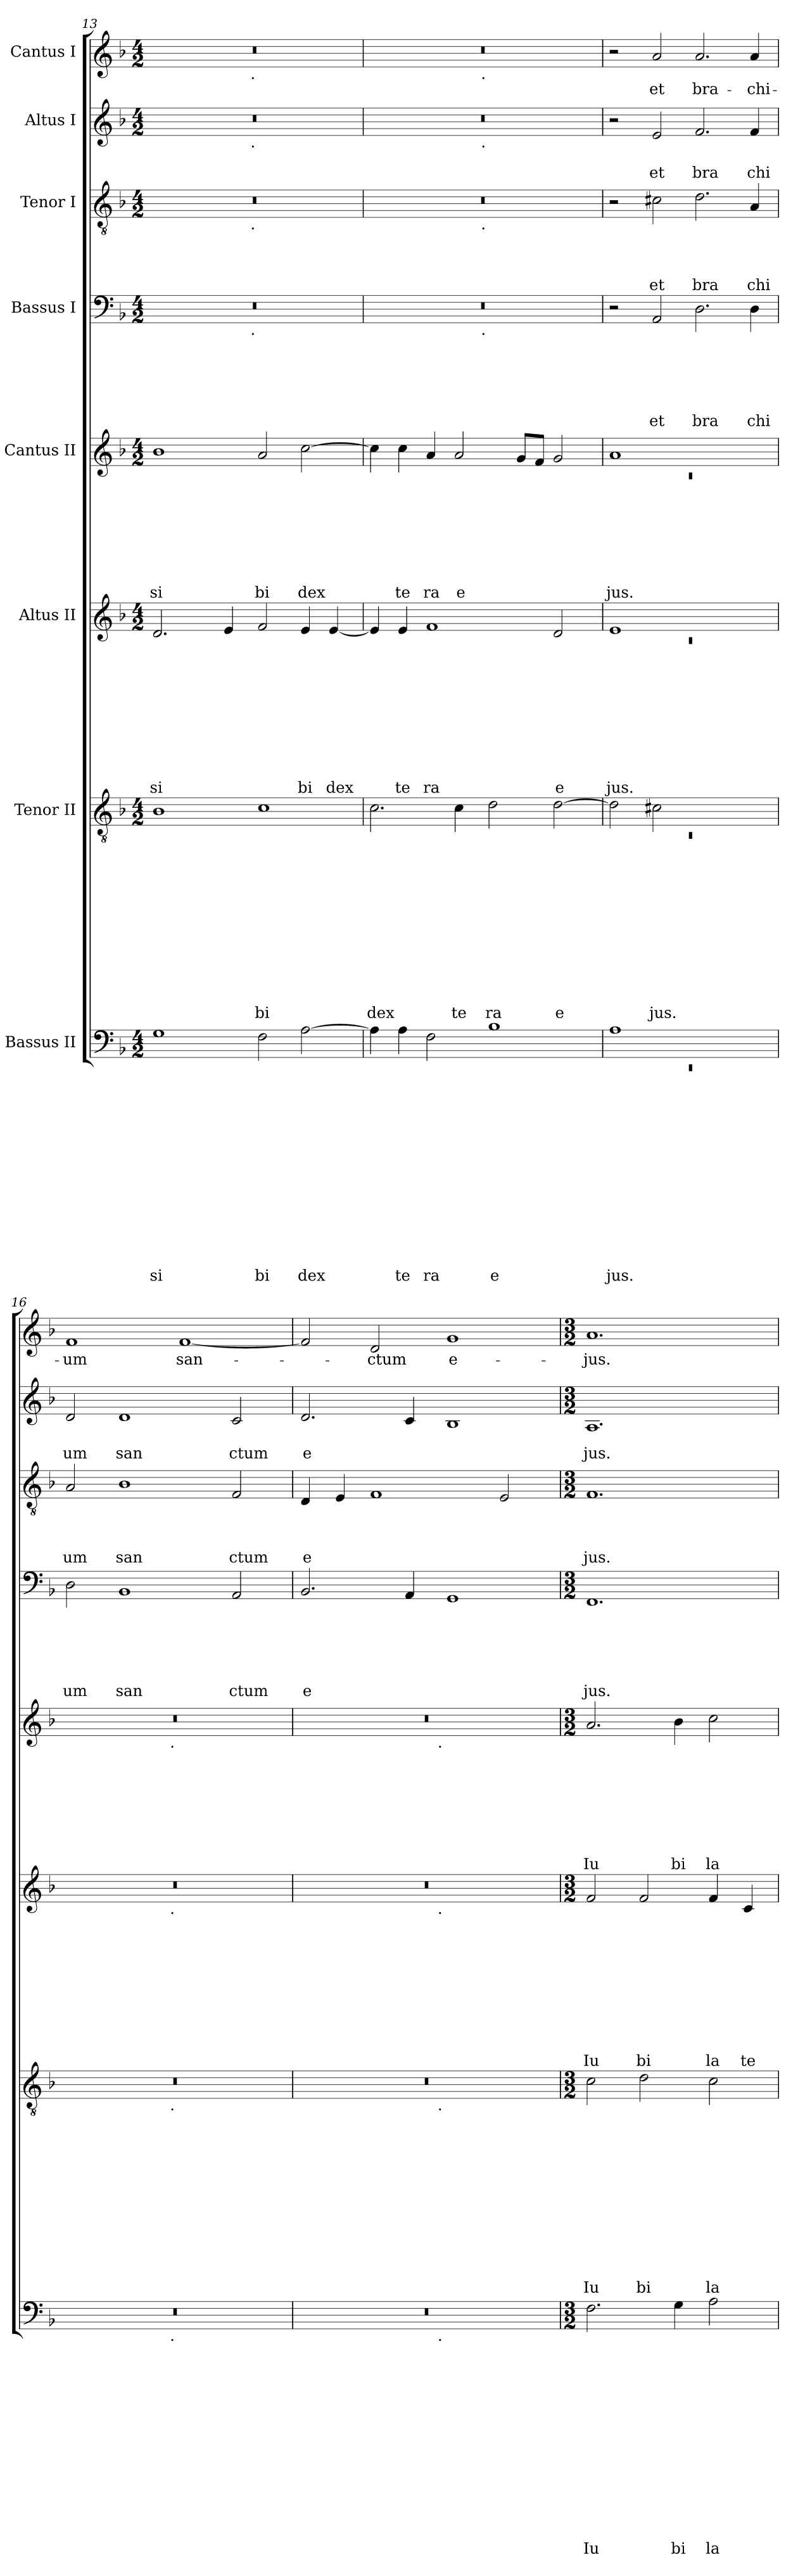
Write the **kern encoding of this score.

**kern	**text	**text	**text	**text	**text	**text	**text	**text	**text	**text	**text	**text	**text	**text	**kern	**text	**text	**text	**text	**text	**text	**text	**text	**text	**text	**text	**text	**kern	**text	**text	**text	**text	**text	**text	**text	**text	**text	**text	**kern	**text	**text	**text	**text	**text	**text	**text	**text	**kern	**text	**text	**text	**text	**text	**text	**kern	**text	**text	**text	**text	**kern	**text	**text	**kern	**text
*part8	*part8	*part8	*part8	*part8	*part8	*part8	*part8	*part8	*part8	*part8	*part8	*part8	*part8	*part8	*part7	*part7	*part7	*part7	*part7	*part7	*part7	*part7	*part7	*part7	*part7	*part7	*part7	*part6	*part6	*part6	*part6	*part6	*part6	*part6	*part6	*part6	*part6	*part6	*part5	*part5	*part5	*part5	*part5	*part5	*part5	*part5	*part5	*part4	*part4	*part4	*part4	*part4	*part4	*part4	*part3	*part3	*part3	*part3	*part3	*part2	*part2	*part2	*part1	*part1
*staff8	*staff8	*staff8	*staff8	*staff8	*staff8	*staff8	*staff8	*staff8	*staff8	*staff8	*staff8	*staff8	*staff8	*staff8	*staff7	*staff7	*staff7	*staff7	*staff7	*staff7	*staff7	*staff7	*staff7	*staff7	*staff7	*staff7	*staff7	*staff6	*staff6	*staff6	*staff6	*staff6	*staff6	*staff6	*staff6	*staff6	*staff6	*staff6	*staff5	*staff5	*staff5	*staff5	*staff5	*staff5	*staff5	*staff5	*staff5	*staff4	*staff4	*staff4	*staff4	*staff4	*staff4	*staff4	*staff3	*staff3	*staff3	*staff3	*staff3	*staff2	*staff2	*staff2	*staff1	*staff1
*I"Bassus II	*	*	*	*	*	*	*	*	*	*	*	*	*	*	*I"Tenor II	*	*	*	*	*	*	*	*	*	*	*	*	*I"Altus II	*	*	*	*	*	*	*	*	*	*	*I"Cantus II	*	*	*	*	*	*	*	*	*I"Bassus I	*	*	*	*	*	*	*I"Tenor I	*	*	*	*	*I"Altus I	*	*	*I"Cantus I	*
*clefF4	*	*	*	*	*	*	*	*	*	*	*	*	*	*	*clefGv2	*	*	*	*	*	*	*	*	*	*	*	*	*clefG2	*	*	*	*	*	*	*	*	*	*	*clefG2	*	*	*	*	*	*	*	*	*clefF4	*	*	*	*	*	*	*clefGv2	*	*	*	*	*clefG2	*	*	*clefG2	*
*k[b-]	*	*	*	*	*	*	*	*	*	*	*	*	*	*	*k[b-]	*	*	*	*	*	*	*	*	*	*	*	*	*k[b-]	*	*	*	*	*	*	*	*	*	*	*k[b-]	*	*	*	*	*	*	*	*	*k[b-]	*	*	*	*	*	*	*k[b-]	*	*	*	*	*k[b-]	*	*	*k[b-]	*
*F:	*	*	*	*	*	*	*	*	*	*	*	*	*	*	*F:	*	*	*	*	*	*	*	*	*	*	*	*	*F:	*	*	*	*	*	*	*	*	*	*	*F:	*	*	*	*	*	*	*	*	*F:	*	*	*	*	*	*	*F:	*	*	*	*	*F:	*	*	*F:	*
*M4/2	*	*	*	*	*	*	*	*	*	*	*	*	*	*	*M4/2	*	*	*	*	*	*	*	*	*	*	*	*	*M4/2	*	*	*	*	*	*	*	*	*	*	*M4/2	*	*	*	*	*	*	*	*	*M4/2	*	*	*	*	*	*	*M4/2	*	*	*	*	*M4/2	*	*	*M4/2	*
=13	=13	=13	=13	=13	=13	=13	=13	=13	=13	=13	=13	=13	=13	=13	=13	=13	=13	=13	=13	=13	=13	=13	=13	=13	=13	=13	=13	=13	=13	=13	=13	=13	=13	=13	=13	=13	=13	=13	=13	=13	=13	=13	=13	=13	=13	=13	=13	=13	=13	=13	=13	=13	=13	=13	=13	=13	=13	=13	=13	=13	=13	=13	=13	=13
!	!	!	!	!	!	!	!	!	!	!	!	!	!	!LO:LY:b	!	!	!	!	!	!	!	!	!	!	!	!	!	!	!	!	!	!	!	!	!	!	!	!LO:LY:b	!	!	!	!	!	!	!	!	!LO:LY:b	!	!	!	!	!	!	!	!	!	!	!	!	!	!	!	!	!
*	*	*	*	*	*	*	*	*	*	*	*	*	*	*	*	*	*	*	*	*	*	*	*	*	*	*	*	*	*	*	*	*	*	*	*	*	*	*	*	*	*	*	*	*	*	*	*	*^	*	*	*	*	*	*	*^	*	*	*	*	*^	*	*	*^	*
1G	.	.	.	.	.	.	.	.	.	.	.	.	.	si	1B-	.	.	.	.	.	.	.	.	.	.	.	.	2.d/	.	.	.	.	.	.	.	.	.	si	1b-	.	.	.	.	.	.	.	si	0r	2ryy	.	.	.	.	.	.	0r	2ryy	.	.	.	.	0r	2ryy	.	.	0r	2ryy	.
.	.	.	.	.	.	.	.	.	.	.	.	.	.	.	.	.	.	.	.	.	.	.	.	.	.	.	.	.	.	.	.	.	.	.	.	.	.	.	.	.	.	.	.	.	.	.	.	.	4...ryy	.	.	.	.	.	.	.	4...ryy	.	.	.	.	.	4...ryy	.	.	.	4...ryy	.
.	.	.	.	.	.	.	.	.	.	.	.	.	.	.	.	.	.	.	.	.	.	.	.	.	.	.	.	4e/	.	.	.	.	.	.	.	.	.	.	.	.	.	.	.	.	.	.	.	.	.	.	.	.	.	.	.	.	.	.	.	.	.	.	.	.	.	.	.	.
!	!	!	!	!	!	!	!	!	!	!	!	!	!	!	!	!	!	!	!	!	!	!	!	!	!	!	!	!	!	!	!	!	!	!	!	!	!	!	!	!	!	!	!	!	!	!	!	!	!	!	!	!	!	!	!	!	!	!	!	!	!	!	!	!	!	!	!LO:TX:b:t=.	!
!	!	!	!	!	!	!	!	!	!	!	!	!	!	!	!	!	!	!	!	!	!	!	!	!	!	!	!	!	!	!	!	!	!	!	!	!	!	!	!	!	!	!	!	!	!	!	!	!	!	!	!	!	!	!	!	!	!	!	!	!	!	!	!LO:TX:b:t=.	!	!	!	!	!
!	!	!	!	!	!	!	!	!	!	!	!	!	!	!	!	!	!	!	!	!	!	!	!	!	!	!	!	!	!	!	!	!	!	!	!	!	!	!	!	!	!	!	!	!	!	!	!	!	!	!	!	!	!	!	!	!	!LO:TX:b:t=.	!	!	!	!	!	!	!	!	!	!	!
!	!	!	!	!	!	!	!	!	!	!	!	!	!	!	!	!	!	!	!	!	!	!	!	!	!	!	!	!	!	!	!	!	!	!	!	!	!	!	!	!	!	!	!	!	!	!	!	!	!LO:TX:b:t=.	!	!	!	!	!	!	!	!	!	!	!	!	!	!	!	!	!	!	!
.	.	.	.	.	.	.	.	.	.	.	.	.	.	.	.	.	.	.	.	.	.	.	.	.	.	.	.	.	.	.	.	.	.	.	.	.	.	.	.	.	.	.	.	.	.	.	.	.	1ryy	.	.	.	.	.	.	.	1ryy	.	.	.	.	.	1ryy	.	.	.	1ryy	.
!	!	!	!	!	!	!	!	!	!	!	!	!	!	!LO:LY:b	!	!	!	!	!	!	!	!	!	!	!	!	!LO:LY:b	!	!	!	!	!	!	!	!	!	!	!	!	!	!	!	!	!	!	!	!LO:LY:b	!	!	!	!	!	!	!	!	!	!	!	!	!	!	!	!	!	!	!	!	!
2F\	.	.	.	.	.	.	.	.	.	.	.	.	.	bi	1c	.	.	.	.	.	.	.	.	.	.	.	bi	2f/	.	.	.	.	.	.	.	.	.	.	2a/	.	.	.	.	.	.	.	bi	.	.	.	.	.	.	.	.	.	.	.	.	.	.	.	.	.	.	.	.	.
!	!	!	!	!	!	!	!	!	!	!	!	!	!	!LO:LY:b	!	!	!	!	!	!	!	!	!	!	!	!	!	!	!	!	!	!	!	!	!	!	!	!LO:LY:b	!	!	!	!	!	!	!	!	!LO:LY:b	!	!	!	!	!	!	!	!	!	!	!	!	!	!	!	!	!	!	!	!	!
[>2A\	.	.	.	.	.	.	.	.	.	.	.	.	.	dex	.	.	.	.	.	.	.	.	.	.	.	.	.	4e/	.	.	.	.	.	.	.	.	.	bi	[>2cc\	.	.	.	.	.	.	.	dex	.	.	.	.	.	.	.	.	.	.	.	.	.	.	.	.	.	.	.	.	.
!	!	!	!	!	!	!	!	!	!	!	!	!	!	!	!	!	!	!	!	!	!	!	!	!	!	!	!	!	!	!	!	!	!	!	!	!	!	!LO:LY:b	!	!	!	!	!	!	!	!	!	!	!	!	!	!	!	!	!	!	!	!	!	!	!	!	!	!	!	!	!	!
.	.	.	.	.	.	.	.	.	.	.	.	.	.	.	.	.	.	.	.	.	.	.	.	.	.	.	.	[<4e/	.	.	.	.	.	.	.	.	.	dex	.	.	.	.	.	.	.	.	.	.	.	.	.	.	.	.	.	.	.	.	.	.	.	.	.	.	.	.	.	.
.	.	.	.	.	.	.	.	.	.	.	.	.	.	.	.	.	.	.	.	.	.	.	.	.	.	.	.	.	.	.	.	.	.	.	.	.	.	.	.	.	.	.	.	.	.	.	.	.	32ryy	.	.	.	.	.	.	.	32ryy	.	.	.	.	.	32ryy	.	.	.	32ryy	.
=14	=14	=14	=14	=14	=14	=14	=14	=14	=14	=14	=14	=14	=14	=14	=14	=14	=14	=14	=14	=14	=14	=14	=14	=14	=14	=14	=14	=14	=14	=14	=14	=14	=14	=14	=14	=14	=14	=14	=14	=14	=14	=14	=14	=14	=14	=14	=14	=14	=14	=14	=14	=14	=14	=14	=14	=14	=14	=14	=14	=14	=14	=14	=14	=14	=14	=14	=14	=14
!	!	!	!	!	!	!	!	!	!	!	!	!	!	!	!	!	!	!	!	!	!	!	!	!	!	!	!LO:LY:b	!	!	!	!	!	!	!	!	!	!	!	!	!	!	!	!	!	!	!	!	!	!	!	!	!	!	!	!	!	!	!	!	!	!	!	!	!	!	!	!	!
4A\]	.	.	.	.	.	.	.	.	.	.	.	.	.	.	2.c\	.	.	.	.	.	.	.	.	.	.	.	dex	4e/]	.	.	.	.	.	.	.	.	.	.	4cc\]	.	.	.	.	.	.	.	.	0r	2ryy	.	.	.	.	.	.	0r	2ryy	.	.	.	.	0r	2ryy	.	.	0r	2ryy	.
!	!	!	!	!	!	!	!	!	!	!	!	!	!	!LO:LY:b	!	!	!	!	!	!	!	!	!	!	!	!	!	!	!	!	!	!	!	!	!	!	!	!LO:LY:b	!	!	!	!	!	!	!	!	!LO:LY:b	!	!	!	!	!	!	!	!	!	!	!	!	!	!	!	!	!	!	!	!	!
4A\	.	.	.	.	.	.	.	.	.	.	.	.	.	te	.	.	.	.	.	.	.	.	.	.	.	.	.	4e/	.	.	.	.	.	.	.	.	.	te	4cc\	.	.	.	.	.	.	.	te	.	.	.	.	.	.	.	.	.	.	.	.	.	.	.	.	.	.	.	.	.
!	!	!	!	!	!	!	!	!	!	!	!	!	!	!LO:LY:b	!	!	!	!	!	!	!	!	!	!	!	!	!	!	!	!	!	!	!	!	!	!	!	!LO:LY:b	!	!	!	!	!	!	!	!	!LO:LY:b	!	!	!	!	!	!	!	!	!	!	!	!	!	!	!	!	!	!	!	!	!
2F\	.	.	.	.	.	.	.	.	.	.	.	.	.	ra	.	.	.	.	.	.	.	.	.	.	.	.	.	1f	.	.	.	.	.	.	.	.	.	ra	4a/	.	.	.	.	.	.	.	ra	.	4...ryy	.	.	.	.	.	.	.	4...ryy	.	.	.	.	.	4...ryy	.	.	.	4...ryy	.
!	!	!	!	!	!	!	!	!	!	!	!	!	!	!	!	!	!	!	!	!	!	!	!	!	!	!	!LO:LY:b	!	!	!	!	!	!	!	!	!	!	!	!	!	!	!	!	!	!	!	!LO:LY:b	!	!	!	!	!	!	!	!	!	!	!	!	!	!	!	!	!	!	!	!	!
.	.	.	.	.	.	.	.	.	.	.	.	.	.	.	4c\	.	.	.	.	.	.	.	.	.	.	.	te	.	.	.	.	.	.	.	.	.	.	.	2a/	.	.	.	.	.	.	.	e	.	.	.	.	.	.	.	.	.	.	.	.	.	.	.	.	.	.	.	.	.
!	!	!	!	!	!	!	!	!	!	!	!	!	!	!	!	!	!	!	!	!	!	!	!	!	!	!	!	!	!	!	!	!	!	!	!	!	!	!	!	!	!	!	!	!	!	!	!	!	!	!	!	!	!	!	!	!	!	!	!	!	!	!	!	!	!	!	!LO:TX:b:t=.	!
!	!	!	!	!	!	!	!	!	!	!	!	!	!	!	!	!	!	!	!	!	!	!	!	!	!	!	!	!	!	!	!	!	!	!	!	!	!	!	!	!	!	!	!	!	!	!	!	!	!	!	!	!	!	!	!	!	!	!	!	!	!	!	!LO:TX:b:t=.	!	!	!	!	!
!	!	!	!	!	!	!	!	!	!	!	!	!	!	!	!	!	!	!	!	!	!	!	!	!	!	!	!	!	!	!	!	!	!	!	!	!	!	!	!	!	!	!	!	!	!	!	!	!	!	!	!	!	!	!	!	!	!LO:TX:b:t=.	!	!	!	!	!	!	!	!	!	!	!
!	!	!	!	!	!	!	!	!	!	!	!	!	!	!	!	!	!	!	!	!	!	!	!	!	!	!	!	!	!	!	!	!	!	!	!	!	!	!	!	!	!	!	!	!	!	!	!	!	!LO:TX:b:t=.	!	!	!	!	!	!	!	!	!	!	!	!	!	!	!	!	!	!	!
.	.	.	.	.	.	.	.	.	.	.	.	.	.	.	.	.	.	.	.	.	.	.	.	.	.	.	.	.	.	.	.	.	.	.	.	.	.	.	.	.	.	.	.	.	.	.	.	.	1ryy	.	.	.	.	.	.	.	1ryy	.	.	.	.	.	1ryy	.	.	.	1ryy	.
!	!	!	!	!	!	!	!	!	!	!	!	!	!	!LO:LY:b	!	!	!	!	!	!	!	!	!	!	!	!	!LO:LY:b	!	!	!	!	!	!	!	!	!	!	!	!	!	!	!	!	!	!	!	!	!	!	!	!	!	!	!	!	!	!	!	!	!	!	!	!	!	!	!	!	!
1B-	.	.	.	.	.	.	.	.	.	.	.	.	.	e	2d\	.	.	.	.	.	.	.	.	.	.	.	ra	.	.	.	.	.	.	.	.	.	.	.	.	.	.	.	.	.	.	.	.	.	.	.	.	.	.	.	.	.	.	.	.	.	.	.	.	.	.	.	.	.
.	.	.	.	.	.	.	.	.	.	.	.	.	.	.	.	.	.	.	.	.	.	.	.	.	.	.	.	.	.	.	.	.	.	.	.	.	.	.	8g/L	.	.	.	.	.	.	.	.	.	.	.	.	.	.	.	.	.	.	.	.	.	.	.	.	.	.	.	.	.
.	.	.	.	.	.	.	.	.	.	.	.	.	.	.	.	.	.	.	.	.	.	.	.	.	.	.	.	.	.	.	.	.	.	.	.	.	.	.	8f/J	.	.	.	.	.	.	.	.	.	.	.	.	.	.	.	.	.	.	.	.	.	.	.	.	.	.	.	.	.
!	!	!	!	!	!	!	!	!	!	!	!	!	!	!	!	!	!	!	!	!	!	!	!	!	!	!	!LO:LY:b	!	!	!	!	!	!	!	!	!	!	!LO:LY:b	!	!	!	!	!	!	!	!	!	!	!	!	!	!	!	!	!	!	!	!	!	!	!	!	!	!	!	!	!	!
.	.	.	.	.	.	.	.	.	.	.	.	.	.	.	[>2d\	.	.	.	.	.	.	.	.	.	.	.	e	2d/	.	.	.	.	.	.	.	.	.	e	2g/	.	.	.	.	.	.	.	.	.	.	.	.	.	.	.	.	.	.	.	.	.	.	.	.	.	.	.	.	.
.	.	.	.	.	.	.	.	.	.	.	.	.	.	.	.	.	.	.	.	.	.	.	.	.	.	.	.	.	.	.	.	.	.	.	.	.	.	.	.	.	.	.	.	.	.	.	.	.	32ryy	.	.	.	.	.	.	.	32ryy	.	.	.	.	.	32ryy	.	.	.	32ryy	.
=15	=15	=15	=15	=15	=15	=15	=15	=15	=15	=15	=15	=15	=15	=15	=15	=15	=15	=15	=15	=15	=15	=15	=15	=15	=15	=15	=15	=15	=15	=15	=15	=15	=15	=15	=15	=15	=15	=15	=15	=15	=15	=15	=15	=15	=15	=15	=15	=15	=15	=15	=15	=15	=15	=15	=15	=15	=15	=15	=15	=15	=15	=15	=15	=15	=15	=15	=15	=15
*^	*	*	*	*	*	*	*	*	*	*	*	*	*	*	*^	*	*	*	*	*	*	*	*	*	*	*	*	*^	*	*	*	*	*	*	*	*	*	*	*^	*	*	*	*	*	*	*	*	*	*	*	*	*	*	*	*	*	*	*	*	*	*	*	*	*	*	*	*	*
!	!LO:N:vis=1	!	!	!	!	!	!	!	!	!	!	!	!	!	!LO:LY:b	!	!LO:N:vis=1	!	!	!	!	!	!	!	!	!	!	!	!	!	!LO:N:vis=1	!	!	!	!	!	!	!	!	!	!LO:LY:b	!	!LO:N:vis=1	!	!	!	!	!	!	!	!LO:LY:b	!	!	!	!	!	!	!	!	!	!	!	!	!	!	!	!	!	!	!	!	!
*	*	*	*	*	*	*	*	*	*	*	*	*	*	*	*	*	*	*	*	*	*	*	*	*	*	*	*	*	*	*	*	*	*	*	*	*	*	*	*	*	*	*	*	*	*	*	*	*	*	*	*	*v	*v	*	*	*	*	*	*	*	*	*	*	*	*	*v	*v	*	*	*v	*v	*
*	*	*	*	*	*	*	*	*	*	*	*	*	*	*	*	*	*	*	*	*	*	*	*	*	*	*	*	*	*	*	*	*	*	*	*	*	*	*	*	*	*	*	*	*	*	*	*	*	*	*	*	*	*	*	*	*	*	*	*v	*v	*	*	*	*	*	*	*	*	*
1A	0rEE	.	.	.	.	.	.	.	.	.	.	.	.	.	jus.	2d\]	0rC	.	.	.	.	.	.	.	.	.	.	.	.	1e	0rc	.	.	.	.	.	.	.	.	.	jus.	1a	0rc	.	.	.	.	.	.	.	jus.	2r	.	.	.	.	.	.	2r	.	.	.	.	2r	.	.	2r	.
!	!	!	!	!	!	!	!	!	!	!	!	!	!	!	!	!	!	!	!	!	!	!	!	!	!	!	!	!	!LO:LY:b	!	!	!	!	!	!	!	!	!	!	!	!	!	!	!	!	!	!	!	!	!	!	!	!	!	!	!	!	!LO:LY:b	!	!	!	!	!LO:LY:b	!	!	!LO:LY:b	!	!LO:LY:b
.	.	.	.	.	.	.	.	.	.	.	.	.	.	.	.	2c#X\	.	.	.	.	.	.	.	.	.	.	.	.	jus.	.	.	.	.	.	.	.	.	.	.	.	.	.	.	.	.	.	.	.	.	.	.	2AA/	.	.	.	.	.	et	2c#X\	.	.	.	et	2e/	.	et	2a/	et
!	!	!	!	!	!	!	!	!	!	!	!	!	!	!	!	!	!	!	!	!	!	!	!	!	!	!	!	!	!	!	!	!	!	!	!	!	!	!	!	!	!	!	!	!	!	!	!	!	!	!	!	!	!	!	!	!	!	!LO:LY:b	!	!	!	!	!LO:LY:b	!	!	!LO:LY:b	!	!LO:LY:b
1ryy	.	.	.	.	.	.	.	.	.	.	.	.	.	.	.	1ryy	.	.	.	.	.	.	.	.	.	.	.	.	.	1ryy	.	.	.	.	.	.	.	.	.	.	.	1ryy	.	.	.	.	.	.	.	.	.	2.D\	.	.	.	.	.	bra	2.d\	.	.	.	bra	2.f/	.	bra	2.a/	bra-
!	!	!	!	!	!	!	!	!	!	!	!	!	!	!	!	!	!	!	!	!	!	!	!	!	!	!	!	!	!	!	!	!	!	!	!	!	!	!	!	!	!	!	!	!	!	!	!	!	!	!	!	!	!	!	!	!	!	!LO:LY:b	!	!	!	!	!LO:LY:b	!	!	!LO:LY:b	!	!LO:LY:b
.	.	.	.	.	.	.	.	.	.	.	.	.	.	.	.	.	.	.	.	.	.	.	.	.	.	.	.	.	.	.	.	.	.	.	.	.	.	.	.	.	.	.	.	.	.	.	.	.	.	.	.	4D\	.	.	.	.	.	chi	4A/	.	.	.	chi	4f/	.	chi	4a/	-chi-
=16	=16	=16	=16	=16	=16	=16	=16	=16	=16	=16	=16	=16	=16	=16	=16	=16	=16	=16	=16	=16	=16	=16	=16	=16	=16	=16	=16	=16	=16	=16	=16	=16	=16	=16	=16	=16	=16	=16	=16	=16	=16	=16	=16	=16	=16	=16	=16	=16	=16	=16	=16	=16	=16	=16	=16	=16	=16	=16	=16	=16	=16	=16	=16	=16	=16	=16	=16	=16
!	!	!	!	!	!	!	!	!	!	!	!	!	!	!	!	!	!	!	!	!	!	!	!	!	!	!	!	!	!	!	!	!	!	!	!	!	!	!	!	!	!	!	!	!	!	!	!	!	!	!	!	!	!	!	!	!	!	!LO:LY:b	!	!	!	!	!LO:LY:b	!	!	!LO:LY:b	!	!LO:LY:b
0r	2ryy	.	.	.	.	.	.	.	.	.	.	.	.	.	.	0r	2ryy	.	.	.	.	.	.	.	.	.	.	.	.	0r	2ryy	.	.	.	.	.	.	.	.	.	.	0r	2ryy	.	.	.	.	.	.	.	.	2D\	.	.	.	.	.	um	2A/	.	.	.	um	2d/	.	um	1f	-um
!	!	!	!	!	!	!	!	!	!	!	!	!	!	!	!	!	!	!	!	!	!	!	!	!	!	!	!	!	!	!	!	!	!	!	!	!	!	!	!	!	!	!	!	!	!	!	!	!	!	!	!	!	!	!	!	!	!	!LO:LY:b	!	!	!	!	!LO:LY:b	!	!	!LO:LY:b	!	!
.	4...ryy	.	.	.	.	.	.	.	.	.	.	.	.	.	.	.	4...ryy	.	.	.	.	.	.	.	.	.	.	.	.	.	4...ryy	.	.	.	.	.	.	.	.	.	.	.	4...ryy	.	.	.	.	.	.	.	.	1BB-	.	.	.	.	.	san	1B-	.	.	.	san	1d	.	san	.	.
!	!	!	!	!	!	!	!	!	!	!	!	!	!	!	!	!	!	!	!	!	!	!	!	!	!	!	!	!	!	!	!	!	!	!	!	!	!	!	!	!	!	!	!LO:TX:b:t=.	!	!	!	!	!	!	!	!	!	!	!	!	!	!	!	!	!	!	!	!	!	!	!	!	!
!	!	!	!	!	!	!	!	!	!	!	!	!	!	!	!	!	!	!	!	!	!	!	!	!	!	!	!	!	!	!	!LO:TX:b:t=.	!	!	!	!	!	!	!	!	!	!	!	!	!	!	!	!	!	!	!	!	!	!	!	!	!	!	!	!	!	!	!	!	!	!	!	!	!
!	!	!	!	!	!	!	!	!	!	!	!	!	!	!	!	!	!LO:TX:b:t=.	!	!	!	!	!	!	!	!	!	!	!	!	!	!	!	!	!	!	!	!	!	!	!	!	!	!	!	!	!	!	!	!	!	!	!	!	!	!	!	!	!	!	!	!	!	!	!	!	!	!	!
!	!LO:TX:b:t=.	!	!	!	!	!	!	!	!	!	!	!	!	!	!	!	!	!	!	!	!	!	!	!	!	!	!	!	!	!	!	!	!	!	!	!	!	!	!	!	!	!	!	!	!	!	!	!	!	!	!	!	!	!	!	!	!	!	!	!	!	!	!	!	!	!	!	!
.	1ryy	.	.	.	.	.	.	.	.	.	.	.	.	.	.	.	1ryy	.	.	.	.	.	.	.	.	.	.	.	.	.	1ryy	.	.	.	.	.	.	.	.	.	.	.	1ryy	.	.	.	.	.	.	.	.	.	.	.	.	.	.	.	.	.	.	.	.	.	.	.	.	.
!	!	!	!	!	!	!	!	!	!	!	!	!	!	!	!	!	!	!	!	!	!	!	!	!	!	!	!	!	!	!	!	!	!	!	!	!	!	!	!	!	!	!	!	!	!	!	!	!	!	!	!	!	!	!	!	!	!	!	!	!	!	!	!	!	!	!	!	!LO:LY:b
.	.	.	.	.	.	.	.	.	.	.	.	.	.	.	.	.	.	.	.	.	.	.	.	.	.	.	.	.	.	.	.	.	.	.	.	.	.	.	.	.	.	.	.	.	.	.	.	.	.	.	.	.	.	.	.	.	.	.	.	.	.	.	.	.	.	.	[<1f	san-
!	!	!	!	!	!	!	!	!	!	!	!	!	!	!	!	!	!	!	!	!	!	!	!	!	!	!	!	!	!	!	!	!	!	!	!	!	!	!	!	!	!	!	!	!	!	!	!	!	!	!	!	!	!	!	!	!	!	!LO:LY:b	!	!	!	!	!LO:LY:b	!	!	!LO:LY:b	!	!
.	.	.	.	.	.	.	.	.	.	.	.	.	.	.	.	.	.	.	.	.	.	.	.	.	.	.	.	.	.	.	.	.	.	.	.	.	.	.	.	.	.	.	.	.	.	.	.	.	.	.	.	2AA/	.	.	.	.	.	ctum	2F/	.	.	.	ctum	2c/	.	ctum	.	.
.	32ryy	.	.	.	.	.	.	.	.	.	.	.	.	.	.	.	32ryy	.	.	.	.	.	.	.	.	.	.	.	.	.	32ryy	.	.	.	.	.	.	.	.	.	.	.	32ryy	.	.	.	.	.	.	.	.	.	.	.	.	.	.	.	.	.	.	.	.	.	.	.	.	.
=17	=17	=17	=17	=17	=17	=17	=17	=17	=17	=17	=17	=17	=17	=17	=17	=17	=17	=17	=17	=17	=17	=17	=17	=17	=17	=17	=17	=17	=17	=17	=17	=17	=17	=17	=17	=17	=17	=17	=17	=17	=17	=17	=17	=17	=17	=17	=17	=17	=17	=17	=17	=17	=17	=17	=17	=17	=17	=17	=17	=17	=17	=17	=17	=17	=17	=17	=17	=17
!	!	!	!	!	!	!	!	!	!	!	!	!	!	!	!	!	!	!	!	!	!	!	!	!	!	!	!	!	!	!	!	!	!	!	!	!	!	!	!	!	!	!	!	!	!	!	!	!	!	!	!	!	!	!	!	!	!	!LO:LY:b	!	!	!	!	!LO:LY:b	!	!	!LO:LY:b	!	!
0r	2ryy	.	.	.	.	.	.	.	.	.	.	.	.	.	.	0r	2ryy	.	.	.	.	.	.	.	.	.	.	.	.	0r	2ryy	.	.	.	.	.	.	.	.	.	.	0r	2ryy	.	.	.	.	.	.	.	.	2.BB-/	.	.	.	.	.	e	4D/	.	.	.	e	2.d/	.	e	2f/]	.
.	.	.	.	.	.	.	.	.	.	.	.	.	.	.	.	.	.	.	.	.	.	.	.	.	.	.	.	.	.	.	.	.	.	.	.	.	.	.	.	.	.	.	.	.	.	.	.	.	.	.	.	.	.	.	.	.	.	.	4E/	.	.	.	.	.	.	.	.	.
!	!	!	!	!	!	!	!	!	!	!	!	!	!	!	!	!	!	!	!	!	!	!	!	!	!	!	!	!	!	!	!	!	!	!	!	!	!	!	!	!	!	!	!	!	!	!	!	!	!	!	!	!	!	!	!	!	!	!	!	!	!	!	!	!	!	!	!	!LO:LY:b
.	4...ryy	.	.	.	.	.	.	.	.	.	.	.	.	.	.	.	4...ryy	.	.	.	.	.	.	.	.	.	.	.	.	.	4...ryy	.	.	.	.	.	.	.	.	.	.	.	4...ryy	.	.	.	.	.	.	.	.	.	.	.	.	.	.	.	1F	.	.	.	.	.	.	.	2d/	-ctum
.	.	.	.	.	.	.	.	.	.	.	.	.	.	.	.	.	.	.	.	.	.	.	.	.	.	.	.	.	.	.	.	.	.	.	.	.	.	.	.	.	.	.	.	.	.	.	.	.	.	.	.	4AA/	.	.	.	.	.	.	.	.	.	.	.	4c/	.	.	.	.
!	!	!	!	!	!	!	!	!	!	!	!	!	!	!	!	!	!	!	!	!	!	!	!	!	!	!	!	!	!	!	!	!	!	!	!	!	!	!	!	!	!	!	!LO:TX:b:t=.	!	!	!	!	!	!	!	!	!	!	!	!	!	!	!	!	!	!	!	!	!	!	!	!	!
!	!	!	!	!	!	!	!	!	!	!	!	!	!	!	!	!	!	!	!	!	!	!	!	!	!	!	!	!	!	!	!LO:TX:b:t=.	!	!	!	!	!	!	!	!	!	!	!	!	!	!	!	!	!	!	!	!	!	!	!	!	!	!	!	!	!	!	!	!	!	!	!	!	!
!	!	!	!	!	!	!	!	!	!	!	!	!	!	!	!	!	!LO:TX:b:t=.	!	!	!	!	!	!	!	!	!	!	!	!	!	!	!	!	!	!	!	!	!	!	!	!	!	!	!	!	!	!	!	!	!	!	!	!	!	!	!	!	!	!	!	!	!	!	!	!	!	!	!
!	!LO:TX:b:t=.	!	!	!	!	!	!	!	!	!	!	!	!	!	!	!	!	!	!	!	!	!	!	!	!	!	!	!	!	!	!	!	!	!	!	!	!	!	!	!	!	!	!	!	!	!	!	!	!	!	!	!	!	!	!	!	!	!	!	!	!	!	!	!	!	!	!	!
.	1ryy	.	.	.	.	.	.	.	.	.	.	.	.	.	.	.	1ryy	.	.	.	.	.	.	.	.	.	.	.	.	.	1ryy	.	.	.	.	.	.	.	.	.	.	.	1ryy	.	.	.	.	.	.	.	.	.	.	.	.	.	.	.	.	.	.	.	.	.	.	.	.	.
!	!	!	!	!	!	!	!	!	!	!	!	!	!	!	!	!	!	!	!	!	!	!	!	!	!	!	!	!	!	!	!	!	!	!	!	!	!	!	!	!	!	!	!	!	!	!	!	!	!	!	!	!	!	!	!	!	!	!	!	!	!	!	!	!	!	!	!	!LO:LY:b
.	.	.	.	.	.	.	.	.	.	.	.	.	.	.	.	.	.	.	.	.	.	.	.	.	.	.	.	.	.	.	.	.	.	.	.	.	.	.	.	.	.	.	.	.	.	.	.	.	.	.	.	1GG	.	.	.	.	.	.	.	.	.	.	.	1B-	.	.	1g	e-
.	.	.	.	.	.	.	.	.	.	.	.	.	.	.	.	.	.	.	.	.	.	.	.	.	.	.	.	.	.	.	.	.	.	.	.	.	.	.	.	.	.	.	.	.	.	.	.	.	.	.	.	.	.	.	.	.	.	.	2E/	.	.	.	.	.	.	.	.	.
.	32ryy	.	.	.	.	.	.	.	.	.	.	.	.	.	.	.	32ryy	.	.	.	.	.	.	.	.	.	.	.	.	.	32ryy	.	.	.	.	.	.	.	.	.	.	.	32ryy	.	.	.	.	.	.	.	.	.	.	.	.	.	.	.	.	.	.	.	.	.	.	.	.	.
*v	*v	*	*	*	*	*	*	*	*	*	*	*	*	*	*	*	*	*	*	*	*	*	*	*	*	*	*	*	*	*v	*v	*	*	*	*	*	*	*	*	*	*	*v	*v	*	*	*	*	*	*	*	*	*	*	*	*	*	*	*	*	*	*	*	*	*	*	*	*	*
*	*	*	*	*	*	*	*	*	*	*	*	*	*	*	*v	*v	*	*	*	*	*	*	*	*	*	*	*	*	*	*	*	*	*	*	*	*	*	*	*	*	*	*	*	*	*	*	*	*	*	*	*	*	*	*	*	*	*	*	*	*	*	*	*	*	*
=18	=18	=18	=18	=18	=18	=18	=18	=18	=18	=18	=18	=18	=18	=18	=18	=18	=18	=18	=18	=18	=18	=18	=18	=18	=18	=18	=18	=18	=18	=18	=18	=18	=18	=18	=18	=18	=18	=18	=18	=18	=18	=18	=18	=18	=18	=18	=18	=18	=18	=18	=18	=18	=18	=18	=18	=18	=18	=18	=18	=18	=18	=18	=18	=18
*M3/2	*	*	*	*	*	*	*	*	*	*	*	*	*	*	*M3/2	*	*	*	*	*	*	*	*	*	*	*	*	*M3/2	*	*	*	*	*	*	*	*	*	*	*M3/2	*	*	*	*	*	*	*	*	*M3/2	*	*	*	*	*	*	*M3/2	*	*	*	*	*M3/2	*	*	*M3/2	*
*^	*	*	*	*	*	*	*	*	*	*	*	*	*	*	*^	*	*	*	*	*	*	*	*	*	*	*	*	*^	*	*	*	*	*	*	*	*	*	*	*^	*	*	*	*	*	*	*	*	*	*	*	*	*	*	*	*	*	*	*	*	*	*	*	*	*
!	!	!	!	!	!	!	!	!	!	!	!	!	!	!	!LO:LY:b	!	!	!	!	!	!	!	!	!	!	!	!	!	!LO:LY:b	!	!	!	!	!	!	!	!	!	!	!	!LO:LY:b	!	!	!	!	!	!	!	!	!	!LO:LY:b	!	!	!	!	!	!	!LO:LY:b	!	!	!	!	!LO:LY:b	!	!	!LO:LY:b	!	!LO:LY:b
*v	*v	*	*	*	*	*	*	*	*	*	*	*	*	*	*	*	*	*	*	*	*	*	*	*	*	*	*	*	*	*v	*v	*	*	*	*	*	*	*	*	*	*	*v	*v	*	*	*	*	*	*	*	*	*	*	*	*	*	*	*	*	*	*	*	*	*	*	*	*	*
*	*	*	*	*	*	*	*	*	*	*	*	*	*	*	*v	*v	*	*	*	*	*	*	*	*	*	*	*	*	*	*	*	*	*	*	*	*	*	*	*	*	*	*	*	*	*	*	*	*	*	*	*	*	*	*	*	*	*	*	*	*	*	*	*	*	*
2.F\	.	.	.	.	.	.	.	.	.	.	.	.	.	Iu	2c\	.	.	.	.	.	.	.	.	.	.	.	Iu	2f/	.	.	.	.	.	.	.	.	.	Iu	2.a/	.	.	.	.	.	.	.	Iu	1.FF	.	.	.	.	.	jus.	1.F	.	.	.	jus.	1.A	.	jus.	1.a	-jus.
!	!	!	!	!	!	!	!	!	!	!	!	!	!	!	!	!	!	!	!	!	!	!	!	!	!	!	!LO:LY:b	!	!	!	!	!	!	!	!	!	!	!LO:LY:b	!	!	!	!	!	!	!	!	!	!	!	!	!	!	!	!	!	!	!	!	!	!	!	!	!	!
.	.	.	.	.	.	.	.	.	.	.	.	.	.	.	2d\	.	.	.	.	.	.	.	.	.	.	.	bi	2f/	.	.	.	.	.	.	.	.	.	bi	.	.	.	.	.	.	.	.	.	.	.	.	.	.	.	.	.	.	.	.	.	.	.	.	.	.
!	!	!	!	!	!	!	!	!	!	!	!	!	!	!LO:LY:b	!	!	!	!	!	!	!	!	!	!	!	!	!	!	!	!	!	!	!	!	!	!	!	!	!	!	!	!	!	!	!	!	!LO:LY:b	!	!	!	!	!	!	!	!	!	!	!	!	!	!	!	!	!
4G\	.	.	.	.	.	.	.	.	.	.	.	.	.	bi	.	.	.	.	.	.	.	.	.	.	.	.	.	.	.	.	.	.	.	.	.	.	.	.	4b-\	.	.	.	.	.	.	.	bi	.	.	.	.	.	.	.	.	.	.	.	.	.	.	.	.	.
!	!	!	!	!	!	!	!	!	!	!	!	!	!	!LO:LY:b	!	!	!	!	!	!	!	!	!	!	!	!	!LO:LY:b	!	!	!	!	!	!	!	!	!	!	!LO:LY:b	!	!	!	!	!	!	!	!	!LO:LY:b	!	!	!	!	!	!	!	!	!	!	!	!	!	!	!	!	!
2A\	.	.	.	.	.	.	.	.	.	.	.	.	.	la	2c\	.	.	.	.	.	.	.	.	.	.	.	la	4f/	.	.	.	.	.	.	.	.	.	la	2cc\	.	.	.	.	.	.	.	la	.	.	.	.	.	.	.	.	.	.	.	.	.	.	.	.	.
!	!	!	!	!	!	!	!	!	!	!	!	!	!	!	!	!	!	!	!	!	!	!	!	!	!	!	!	!	!	!	!	!	!	!	!	!	!	!LO:LY:b	!	!	!	!	!	!	!	!	!	!	!	!	!	!	!	!	!	!	!	!	!	!	!	!	!	!
.	.	.	.	.	.	.	.	.	.	.	.	.	.	.	.	.	.	.	.	.	.	.	.	.	.	.	.	4c/	.	.	.	.	.	.	.	.	.	te	.	.	.	.	.	.	.	.	.	.	.	.	.	.	.	.	.	.	.	.	.	.	.	.	.	.
=	=	=	=	=	=	=	=	=	=	=	=	=	=	=	=	=	=	=	=	=	=	=	=	=	=	=	=	=	=	=	=	=	=	=	=	=	=	=	=	=	=	=	=	=	=	=	=	=	=	=	=	=	=	=	=	=	=	=	=	=	=	=	=	=
*-	*-	*-	*-	*-	*-	*-	*-	*-	*-	*-	*-	*-	*-	*-	*-	*-	*-	*-	*-	*-	*-	*-	*-	*-	*-	*-	*-	*-	*-	*-	*-	*-	*-	*-	*-	*-	*-	*-	*-	*-	*-	*-	*-	*-	*-	*-	*-	*-	*-	*-	*-	*-	*-	*-	*-	*-	*-	*-	*-	*-	*-	*-	*-	*-
